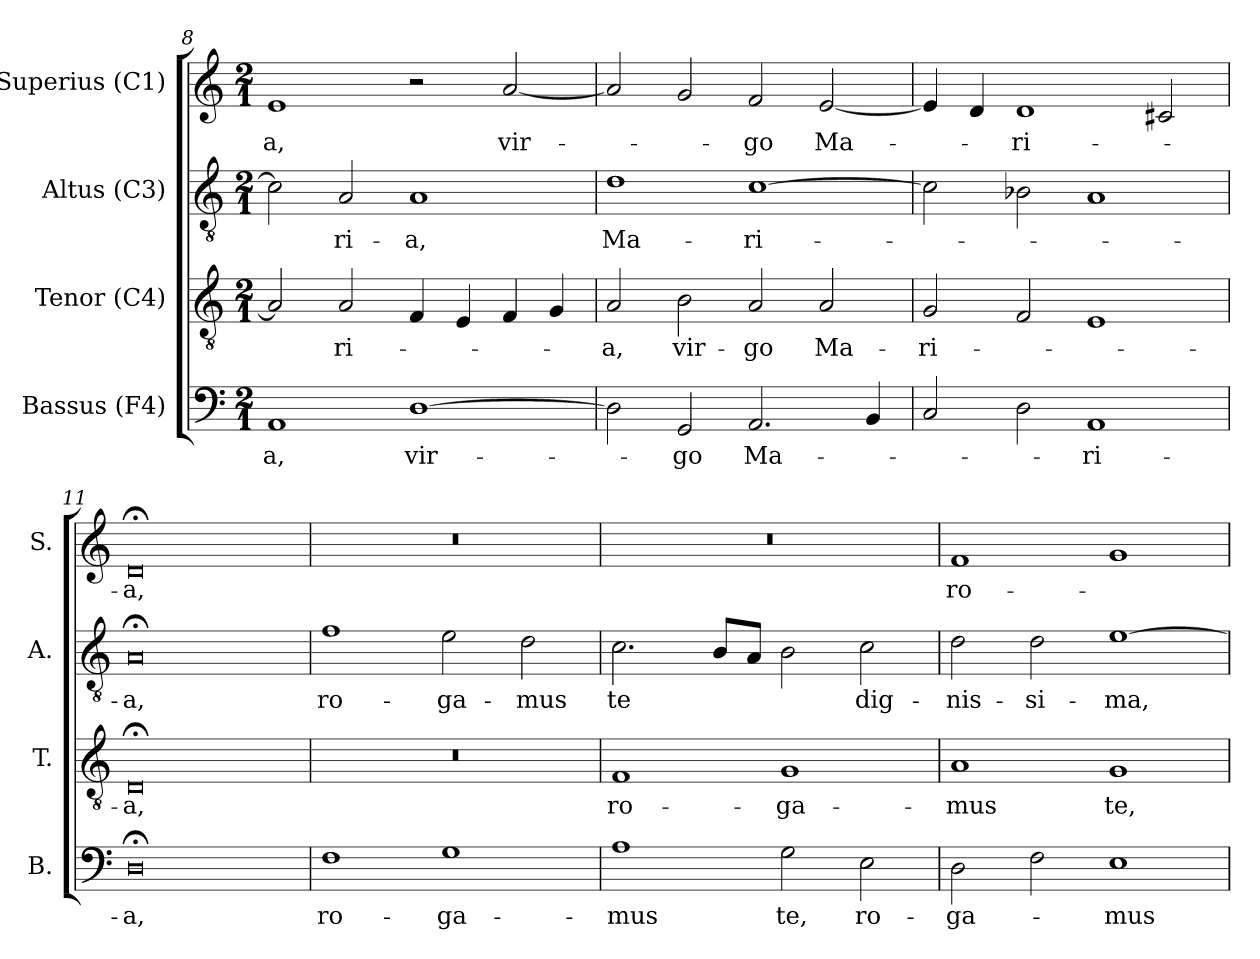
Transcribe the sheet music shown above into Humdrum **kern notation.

**kern	**text	**kern	**text	**kern	**text	**kern	**text
*part4	*part4	*part3	*part3	*part2	*part2	*part1	*part1
*staff4	*staff4	*staff3	*staff3	*staff2	*staff2	*staff1	*staff1
*I"Bassus (F4)	*	*I"Tenor (C4)	*	*I"Altus (C3)	*	*I"Superius (C1)	*
*I'B.	*	*I'T.	*	*I'A.	*	*I'S.	*
*clefF4	*	*clefGv2	*	*clefGv2	*	*clefG2	*
*	*	*ITrd7c12	*	*ITrd7c12	*	*	*
*k[]	*	*k[]	*	*k[]	*	*k[]	*
*C:	*	*C:	*	*C:	*	*C:	*
*M2/1	*	*M2/1	*	*M2/1	*	*M2/1	*
=8	=8	=8	=8	=8	=8	=8	=8
!	!LO:LY:b:color=#000000	!	!	!	!	!	!
!	!	!	!	!	!	!	!LO:LY:b:color=#000000
1AAi	-a,	2AAi/]	.	2Ci\]	.	1ei	-a,
!	!	!	!LO:LY:b:color=#000000	!	!	!	!
!	!	!	!	!	!LO:LY:b:color=#000000	!	!
.	.	2AAi/	-ri-	2AAi/	-ri-	.	.
!	!LO:LY:b:color=#000000	!	!	!	!	!	!
!	!	!	!	!	!LO:LY:b:color=#000000	!	!
[1Di	vir-	4FFi/	.	1AAi	-a,	2r	.
.	.	4EEi/	.	.	.	.	.
!	!	!	!	!	!	!	!LO:LY:b:color=#000000
.	.	4FFi/	.	.	.	[2ai/	vir-
.	.	4GGi/	.	.	.	.	.
!!LO:LB:g=z
=9	=9	=9	=9	=9	=9	=9	=9
!	!	!	!LO:LY:b:color=#000000	!	!	!	!
!	!	!	!	!	!LO:LY:b:color=#000000	!	!
2Di\]	.	2AAi/	-a,	1Di	Ma-	2ai/]	.
!	!LO:LY:b:color=#000000	!	!	!	!	!	!
!	!	!	!LO:LY:b:color=#000000	!	!	!	!
2GGi/	-go	2BBi\	vir-	.	.	2gi/	.
!	!LO:LY:b:color=#000000	!	!	!	!	!	!
!	!	!	!LO:LY:b:color=#000000	!	!	!	!
!	!	!	!	!	!LO:LY:b:color=#000000	!	!
!	!	!	!	!	!	!	!LO:LY:b:color=#000000
2.AAi/	Ma-	2AAi/	-go	[1Ci	-ri-	2fi/	-go
!	!	!	!LO:LY:b:color=#000000	!	!	!	!
!	!	!	!	!	!	!	!LO:LY:b:color=#000000
.	.	2AAi/	Ma-	.	.	[2ei/	Ma-
4BBi/	.	.	.	.	.	.	.
=10	=10	=10	=10	=10	=10	=10	=10
!	!	!	!LO:LY:b:color=#000000	!	!	!	!
2Ci/	.	2GGi/	-ri-	2Ci\]	.	4ei/]	.
.	.	.	.	.	.	4di/	.
!	!	!	!	!	!	!	!LO:LY:b:color=#000000
2Di\	.	2FFi/	.	2BB-i\	.	1di	-ri-
!	!LO:LY:b:color=#000000	!	!	!	!	!	!
1AAi	-ri-	1EEi	.	1AAi	.	.	.
.	.	.	.	.	.	2c#i/	.
=11	=11	=11	=11	=11	=11	=11	=11
!	!LO:LY:b:color=#000000	!	!	!	!	!	!
!	!	!	!LO:LY:b:color=#000000	!	!	!	!
!	!	!	!	!	!LO:LY:b:color=#000000	!	!
!	!	!	!	!	!	!	!LO:LY:b:color=#000000
0D;i	-a,	0DD;i	-a,	0AA;i	-a,	0d;i	-a,
=12	=12	=12	=12	=12	=12	=12	=12
!	!LO:LY:b:color=#000000	!LO:N:vis=1	!	!	!	!	!
!	!	!	!	!	!LO:LY:b:color=#000000	!LO:N:vis=1	!
1Fi	ro-	0r	.	1Fi	ro-	0r	.
!	!LO:LY:b:color=#000000	!	!	!	!	!	!
!	!	!	!	!	!LO:LY:b:color=#000000	!	!
1Gi	-ga-	.	.	2Ei\	-ga-	.	.
!	!	!	!	!	!LO:LY:b:color=#000000	!	!
.	.	.	.	2Di\	-mus	.	.
=13	=13	=13	=13	=13	=13	=13	=13
!	!LO:LY:b:color=#000000	!	!	!	!	!	!
!	!	!	!LO:LY:b:color=#000000	!	!	!	!
!	!	!	!	!	!LO:LY:b:color=#000000	!LO:N:vis=1	!
1Ai	-mus	1FFi	ro-	2.Ci\	te	0r	.
.	.	.	.	8BBi/L	.	.	.
.	.	.	.	8AAi/J	.	.	.
!	!LO:LY:b:color=#000000	!	!	!	!	!	!
!	!	!	!LO:LY:b:color=#000000	!	!	!	!
2Gi\	te,	1GGi	-ga-	2BBi\	.	.	.
!	!LO:LY:b:color=#000000	!	!	!	!	!	!
!	!	!	!	!	!LO:LY:b:color=#000000	!	!
2Ei\	ro-	.	.	2Ci\	dig-	.	.
!!LO:PB:g=z
=14	=14	=14	=14	=14	=14	=14	=14
!	!LO:LY:b:color=#000000	!	!	!	!	!	!
!	!	!	!LO:LY:b:color=#000000	!	!	!	!
!	!	!	!	!	!LO:LY:b:color=#000000	!	!
!	!	!	!	!	!	!	!LO:LY:b:color=#000000
2Di\	-ga-	1AAi	-mus	2Di\	-nis-	1fi	ro-
!	!	!	!	!	!LO:LY:b:color=#000000	!	!
2Fi\	.	.	.	2Di\	-si-	.	.
!	!LO:LY:b:color=#000000	!	!	!	!	!	!
!	!	!	!LO:LY:b:color=#000000	!	!	!	!
!	!	!	!	!	!LO:LY:b:color=#000000	!	!
1Ei	-mus	1GGi	te,	[1Ei	-ma,	1gi	.
=	=	=	=	=	=	=	=
*-	*-	*-	*-	*-	*-	*-	*-
